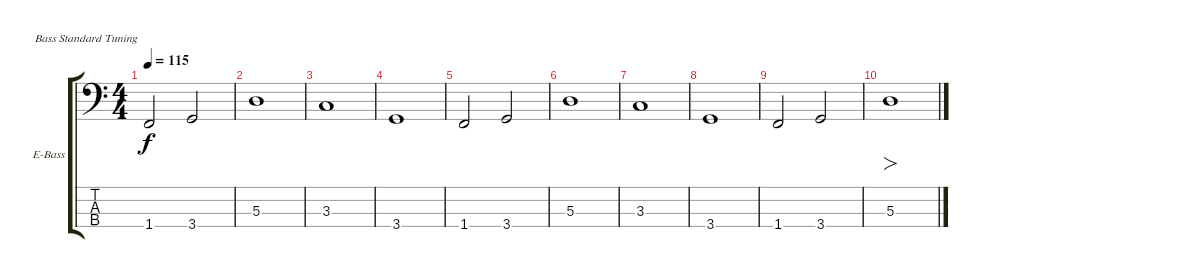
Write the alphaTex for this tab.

\defaultSystemsLayout 4
\bracketExtendMode groupsimilarinstruments
\firstSystemTrackNameOrientation horizontal
\otherSystemsTrackNameOrientation horizontal
\track ("Electric Bass" "E-Bass") {instrument electricbassfinger}
\staff {score tabs}
\tuning (G2 D2 A1 E1)
\ts (4 4)
\tempo 115
\clef f4
\ks c
1.4.2{dy f} 3.4.2 |
5.3.1 |
3.3.1 |
3.4.1 |
1.4.2 3.4.2 |
5.3.1 |
3.3.1 |
3.4.1 |
1.4.2 3.4.2 |
5.3.1{fo}
